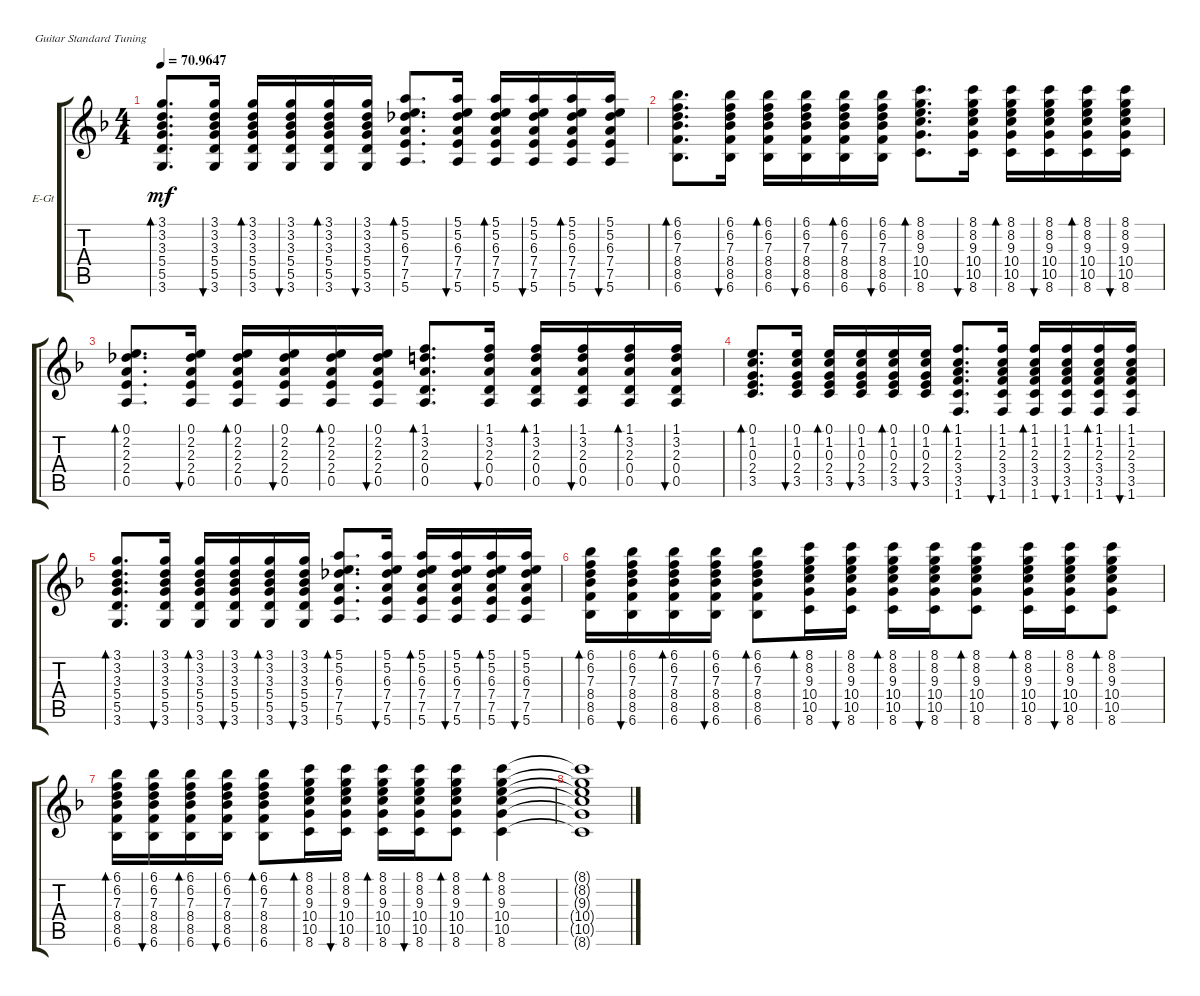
\bracketExtendMode groupsimilarinstruments
\firstSystemTrackNameOrientation horizontal
\otherSystemsTrackNameOrientation horizontal
\track ("guitar clean" "E-Gt") {instrument electricguitarclean}
\staff {score tabs}
\tuning (E4 B3 G3 D3 A2 E2)
\ts (4 4)
\tempo
70.9647
\accidentals auto
\clef g2
\ottava regular
\simile none
\scale
0.493041
\ks dminor
(5.5 5.4 3.3 3.2 3.1 3.6).8{d bd 30 dy mf} (5.5 5.4 3.3 3.2 3.1 3.6).16{bu 30} (5.5 5.4 3.3 3.2 3.1 3.6).16{bd 30} (5.5 5.4 3.3 3.2 3.1 3.6).16{bu 30} (5.5 5.4 3.3 3.2 3.1 3.6).16{bd 30} (5.5 5.4 3.3 3.2 3.1 3.6).16{bu 30} (7.5 7.4 6.3 5.2 5.1 5.6).8{d bd 30} (7.5 7.4 6.3 5.2 5.1 5.6).16{bu 30} (7.5 7.4 6.3 5.2 5.1 5.6).16{bd 30} (7.5 7.4 6.3 5.2 5.1 5.6).16{bu 30} (7.5 7.4 6.3 5.2 5.1 5.6).16{bd 30} (7.5 7.4 6.3 5.2 5.1 5.6).16{bu 30} |
\scale
0.506623 (8.5 8.4 7.3 6.2 6.1 6.6).8{d bd 30} (8.5 8.4 7.3 6.2 6.1 6.6).16{bu 30} (8.5 8.4 7.3 6.2 6.1 6.6).16{bd 30} (8.5 8.4 7.3 6.2 6.1 6.6).16{bu 30} (8.5 8.4 7.3 6.2 6.1 6.6).16{bd 30} (8.5 8.4 7.3 6.2 6.1 6.6).16{bu 30} (10.5 10.4 9.3 8.2 8.1 8.6).8{d bd 30} (10.5 10.4 9.3 8.2 8.1 8.6).16{bu 30} (10.5 10.4 9.3 8.2 8.1 8.6).16{bd 30} (10.5 10.4 9.3 8.2 8.1 8.6).16{bu 30} (10.5 10.4 9.3 8.2 8.1 8.6).16{bd 30} (10.5 10.4 9.3 8.2 8.1 8.6).16{bu 30} |
\scale
0.509511 (0.5 2.4 2.3 2.2 0.1).8{d bd 30} (0.5 2.4 2.3 2.2 0.1).16{bu 30} (0.5 2.4 2.3 2.2 0.1).16{bd 30} (0.5 2.4 2.3 2.2 0.1).16{bu 30} (0.5 2.4 2.3 2.2 0.1).16{bd 30} (0.5 2.4 2.3 2.2 0.1).16{bu 30} (0.5 0.4 2.3 3.2 1.1).8{d bd 30} (0.5 0.4 2.3 3.2 1.1).16{bu 30} (0.5 0.4 2.3 3.2 1.1).16{bd 30} (0.5 0.4 2.3 3.2 1.1).16{bu 30} (0.5 0.4 2.3 3.2 1.1).16{bd 30} (0.5 0.4 2.3 3.2 1.1).16{bu 30} |
\scale
0.49035 (3.5 2.4 0.3 1.2 0.1).8{d bd 30} (3.5 2.4 0.3 1.2 0.1).16{bu 30} (3.5 2.4 0.3 1.2 0.1).16{bd 30} (3.5 2.4 0.3 1.2 0.1).16{bu 30} (3.5 2.4 0.3 1.2 0.1).16{bd 30} (3.5 2.4 0.3 1.2 0.1).16{bu 30} (3.5 3.4 2.3 1.2 1.1 1.6).8{d bd 30} (3.5 3.4 2.3 1.2 1.1 1.6).16{bu 30} (3.5 3.4 2.3 1.2 1.1 1.6).16{bd 30} (3.5 3.4 2.3 1.2 1.1 1.6).16{bu 30} (3.5 3.4 2.3 1.2 1.1 1.6).16{bd 30} (3.5 3.4 2.3 1.2 1.1 1.6).16{bu 30} |
\scale
0.528097 (5.5 5.4 3.3 3.2 3.1 3.6).8{d bd 30} (5.5 5.4 3.3 3.2 3.1 3.6).16{bu 30} (5.5 5.4 3.3 3.2 3.1 3.6).16{bd 30} (5.5 5.4 3.3 3.2 3.1 3.6).16{bu 30} (5.5 5.4 3.3 3.2 3.1 3.6).16{bd 30} (5.5 5.4 3.3 3.2 3.1 3.6).16{bu 30} (7.5 7.4 6.3 5.2 5.1 5.6).8{d bd 30} (7.5 7.4 6.3 5.2 5.1 5.6).16{bu 30} (7.5 7.4 6.3 5.2 5.1 5.6).16{bd 30} (7.5 7.4 6.3 5.2 5.1 5.6).16{bu 30} (7.5 7.4 6.3 5.2 5.1 5.6).16{bd 30} (7.5 7.4 6.3 5.2 5.1 5.6).16{bu 30} |
\scale
0.473371 (8.5 8.4 7.3 6.2 6.1 6.6).16{bd 30} (8.5 8.4 7.3 6.2 6.1 6.6).16{bu 30} (8.5 8.4 7.3 6.2 6.1 6.6).16{bd 30} (8.5 8.4 7.3 6.2 6.1 6.6).16{bu 30} (8.5 8.4 7.3 6.2 6.1 6.6).8{bd 30} (10.5 10.4 9.3 8.2 8.1 8.6).16{bd 30} (10.5 10.4 9.3 8.2 8.1 8.6).16{bu 30} (10.5 10.4 9.3 8.2 8.1 8.6).16{bd 30} (10.5 10.4 9.3 8.2 8.1 8.6).16{bu 30} (10.5 10.4 9.3 8.2 8.1 8.6).8{bd 30} (10.5 10.4 9.3 8.2 8.1 8.6).16{bd 30} (10.5 10.4 9.3 8.2 8.1 8.6).16{bu 30} (10.5 10.4 9.3 8.2 8.1 8.6).8{bd 30} |
\scale
0.606406 (8.5 8.4 7.3 6.2 6.1 6.6).16{bd 30} (8.5 8.4 7.3 6.2 6.1 6.6).16{bu 30} (8.5 8.4 7.3 6.2 6.1 6.6).16{bd 30} (8.5 8.4 7.3 6.2 6.1 6.6).16{bu 30} (8.5 8.4 7.3 6.2 6.1 6.6).8{bd 30} (10.5 10.4 9.3 8.2 8.1 8.6).16{bd 30} (10.5 10.4 9.3 8.2 8.1 8.6).16{bu 30} (10.5 10.4 9.3 8.2 8.1 8.6).16{bd 30} (10.5 10.4 9.3 8.2 8.1 8.6).16{bu 30} (10.5 10.4 9.3 8.2 8.1 8.6).8{bd 30} (10.5 10.4 9.3 8.2 8.1 8.6).4{bd 30} |
\scale
0.393739 (10.5{t} 10.4{t} 9.3{t} 8.2{t} 8.1{t} 8.6{t}).1
